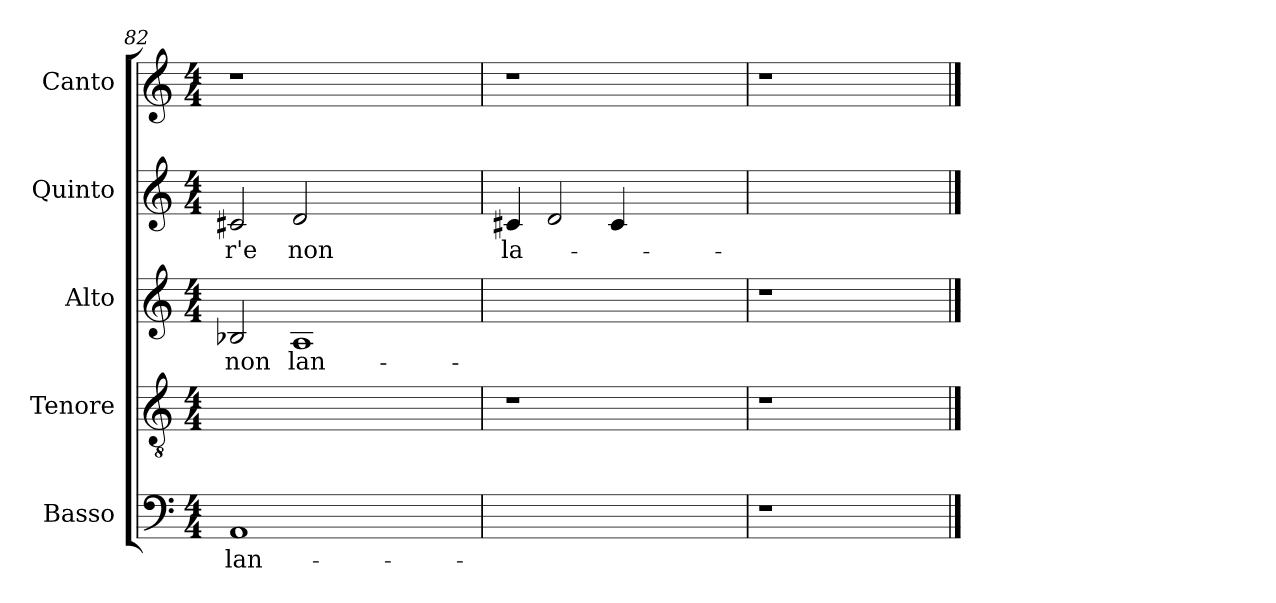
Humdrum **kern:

**kern	**text	**kern	**text	**kern	**text	**kern	**text	**kern
*part5	*part5	*part4	*part4	*part3	*part3	*part2	*part2	*part1
*staff5	*staff5	*staff4	*staff4	*staff3	*staff3	*staff2	*staff2	*staff1
*I"Basso	*	*I"Tenore	*	*I"Alto	*	*I"Quinto	*	*I"Canto
*clefF4	*	*clefGv2	*	*clefG2	*	*clefG2	*	*clefG2
*k[]	*	*k[]	*	*k[]	*	*k[]	*	*k[]
*M4/4	*	*M4/4	*	*M4/4	*	*M4/4	*	*M4/4
=82	=82	=82	=82	=82	=82	=82	=82	=82
!	!LO:LY:b	!	!LO:LY:b	!	!LO:LY:b	!	!LO:LY:b	!
1AA	lan-	0Dyy	-gue.	2B-X/	non	2c#X/	-r'e	1r
!	!	!	!	!	!LO:LY:b	!	!LO:LY:b	!
.	.	.	.	1A	lan-	2d/	non	.
1ryy	.	.	.	.	.	1ryy	.	1ryy
.	.	.	.	2ryy	.	.	.	.
=83	=83	=83	=83	=83	=83	=83	=83	=83
!	!LO:LY:b	!	!	!	!LO:LY:b	!	!LO:LY:b	!
0Dyy	-gue.	1r	.	0Ayy	-gue.	4c#X/	la-	1r
.	.	.	.	.	.	2d/	.	.
.	.	.	.	.	.	4c#i/	.	.
.	.	1ryy	.	.	.	1ryy	.	1ryy
=84	=84	=84	=84	=84	=84	=84	=84	=84
!	!	!	!	!	!	!	!LO:LY:b	!
1r	.	1r	.	1r	.	0dyy	-gue.	1r
1ryy	.	1ryy	.	1ryy	.	.	.	1ryy
==	==	==	==	==	==	==	==	==
*-	*-	*-	*-	*-	*-	*-	*-	*-
